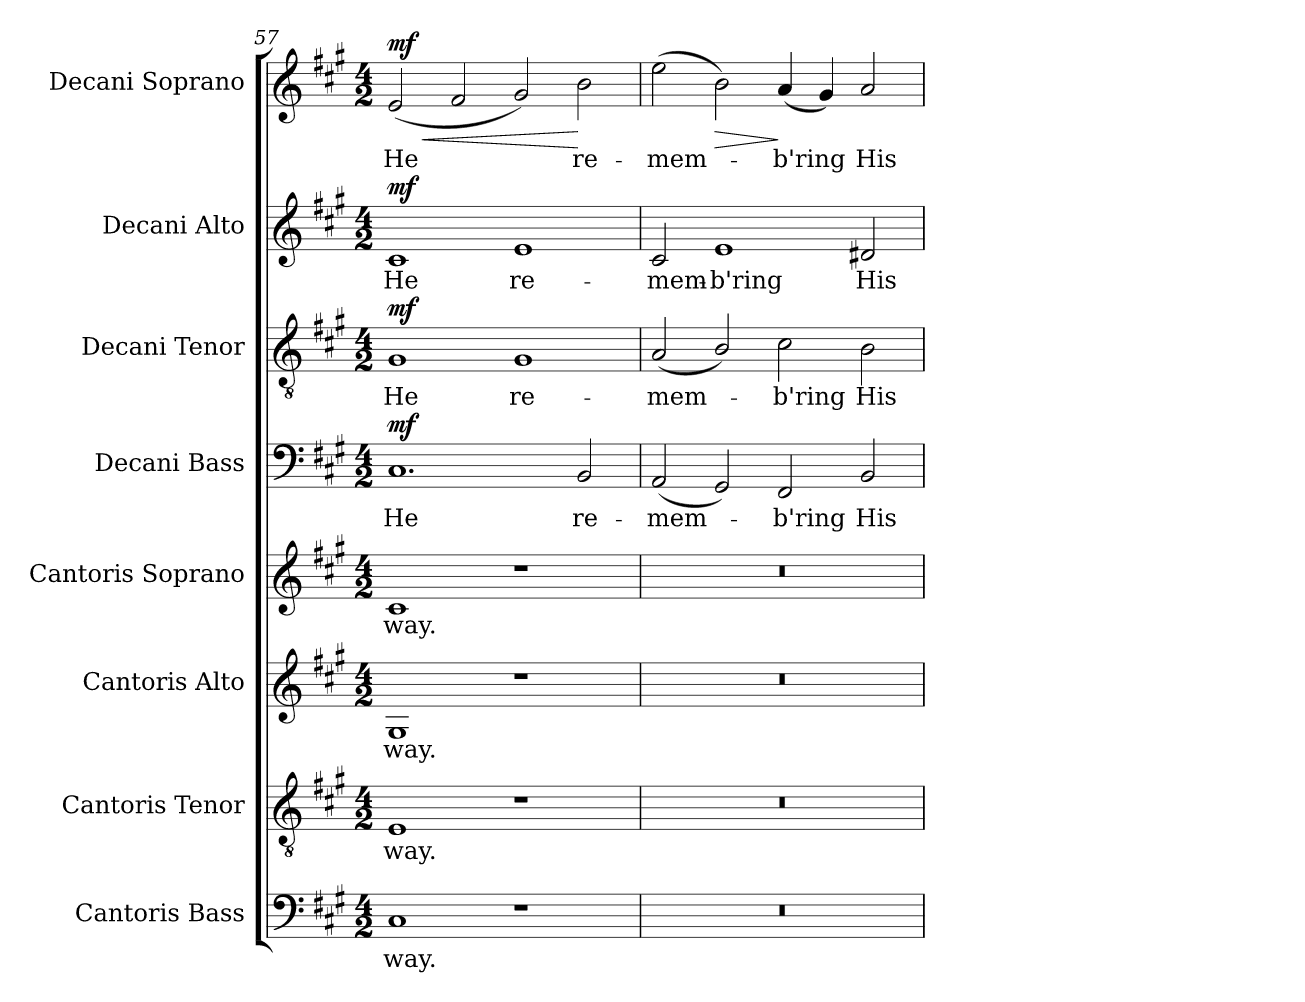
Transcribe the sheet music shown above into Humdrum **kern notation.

**kern	**text	**kern	**text	**kern	**text	**kern	**text	**kern	**text	**dynam	**kern	**text	**dynam	**kern	**text	**dynam	**kern	**text	**dynam
*part8	*part8	*part7	*part7	*part6	*part6	*part5	*part5	*part4	*part4	*part4	*part3	*part3	*part3	*part2	*part2	*part2	*part1	*part1	*part1
*staff8	*staff8	*staff7	*staff7	*staff6	*staff6	*staff5	*staff5	*staff4	*staff4	*staff4	*staff3	*staff3	*staff3	*staff2	*staff2	*staff2	*staff1	*staff1	*staff1
*I"Cantoris Bass	*	*I"Cantoris Tenor	*	*I"Cantoris Alto	*	*I"Cantoris Soprano	*	*I"Decani Bass	*	*	*I"Decani Tenor	*	*	*I"Decani Alto	*	*	*I"Decani Soprano	*	*
*I'Can B.	*	*I'Can T.	*	*I'Can A.	*	*I'Can S.	*	*I'Dec B.	*	*	*I'Dec T.	*	*	*I'Dec A.	*	*	*I'Dec S.	*	*
*clefF4	*	*clefGv2	*	*clefG2	*	*clefG2	*	*clefF4	*	*	*clefGv2	*	*	*clefG2	*	*	*clefG2	*	*
*	*	*ITrd7c12	*	*	*	*	*	*	*	*	*ITrd7c12	*	*	*	*	*	*	*	*
*k[f#c#g#]	*	*k[f#c#g#]	*	*k[f#c#g#]	*	*k[f#c#g#]	*	*k[f#c#g#]	*	*	*k[f#c#g#]	*	*	*k[f#c#g#]	*	*	*k[f#c#g#]	*	*
*A:	*	*A:	*	*A:	*	*A:	*	*A:	*	*	*A:	*	*	*A:	*	*	*A:	*	*
*M4/2	*	*M4/2	*	*M4/2	*	*M4/2	*	*M4/2	*	*	*M4/2	*	*	*M4/2	*	*	*M4/2	*	*
=57	=57	=57	=57	=57	=57	=57	=57	=57	=57	=57	=57	=57	=57	=57	=57	=57	=57	=57	=57
!	!LO:LY:b:color=#000000	!	!	!	!	!	!	!	!	!	!	!	!	!	!	!	!	!	!
!	!	!	!LO:LY:b:color=#000000	!	!	!	!	!	!	!	!	!	!	!	!	!	!	!	!
!	!	!	!	!	!LO:LY:b:color=#000000	!	!	!	!	!	!	!	!	!	!	!	!	!	!
!	!	!	!	!	!	!	!LO:LY:b:color=#000000	!	!	!	!	!	!	!	!	!	!	!	!
!	!	!	!	!	!	!	!	!	!LO:LY:b:color=#000000	!	!	!	!	!	!	!	!	!	!
!	!	!	!	!	!	!	!	!	!	!	!	!LO:LY:b:color=#000000	!	!	!	!	!	!	!
!	!	!	!	!	!	!	!	!	!	!	!	!	!	!	!LO:LY:b:color=#000000	!	!	!	!
!	!	!	!	!	!	!	!	!	!	!	!	!	!	!	!	!	!	!LO:LY:b:color=#000000	!LO:HP:b
1C#i	-way.	1EEi	-way.	1G#i	-way.	1c#i	-way.	1.C#i	He	mf	1GG#i	He	mf	1c#i	He	mf	(2ei/	He	< mf
.	.	.	.	.	.	.	.	.	.	.	.	.	.	.	.	.	2f#i/	.	.
!	!	!	!	!	!	!	!	!	!	!	!	!LO:LY:b:color=#000000	!	!	!	!	!	!	!
!	!	!	!	!	!	!	!	!	!	!	!	!	!	!	!LO:LY:b:color=#000000	!	!	!	!
1r	.	1r	.	1r	.	1r	.	.	.	.	1GG#i	re-	.	1ei	re-	.	2g#i/)	.	.
!	!	!	!	!	!	!	!	!	!LO:LY:b:color=#000000	!	!	!	!	!	!	!	!	!	!
!	!	!	!	!	!	!	!	!	!	!	!	!	!	!	!	!	!	!LO:LY:b:color=#000000	!
.	.	.	.	.	.	.	.	2BBi/	re-	.	.	.	.	.	.	.	2bi\	re-	[
=58	=58	=58	=58	=58	=58	=58	=58	=58	=58	=58	=58	=58	=58	=58	=58	=58	=58	=58	=58
!LO:N:vis=1	!	!LO:N:vis=1	!	!LO:N:vis=1	!	!LO:N:vis=1	!	!	!	!	!	!	!	!	!	!	!	!	!
!	!	!	!	!	!	!	!	!	!LO:LY:b:color=#000000	!	!	!	!	!	!	!	!	!	!
!	!	!	!	!	!	!	!	!	!	!	!	!LO:LY:b:color=#000000	!	!	!	!	!	!	!
!	!	!	!	!	!	!	!	!	!	!	!	!	!	!	!LO:LY:b:color=#000000	!	!	!	!
!	!	!	!	!	!	!	!	!	!	!	!	!	!	!	!	!	!	!LO:LY:b:color=#000000	!
0r	.	0r	.	0r	.	0r	.	(2AAi/	-mem-	.	(2AAi/	-mem-	.	2c#i/	-mem-	.	(2eei\	-mem-	.
!	!	!	!	!	!	!	!	!	!	!	!	!	!	!	!LO:LY:b:color=#000000	!	!	!	!LO:HP:b
.	.	.	.	.	.	.	.	2GG#i/)	.	.	2BBi/)	.	.	1ei	-b'ring	.	2bi\)	.	>
!	!	!	!	!	!	!	!	!	!LO:LY:b:color=#000000	!	!	!	!	!	!	!	!	!	!
!	!	!	!	!	!	!	!	!	!	!	!	!LO:LY:b:color=#000000	!	!	!	!	!	!	!
!	!	!	!	!	!	!	!	!	!	!	!	!	!	!	!	!	!	!LO:LY:b:color=#000000	!
.	.	.	.	.	.	.	.	2FF#i/	-b'ring	.	2C#i\	-b'ring	.	.	.	.	(4ai/	-b'ring	]
.	.	.	.	.	.	.	.	.	.	.	.	.	.	.	.	.	4g#i/)	.	.
!	!	!	!	!	!	!	!	!	!LO:LY:b:color=#000000	!	!	!	!	!	!	!	!	!	!
!	!	!	!	!	!	!	!	!	!	!	!	!LO:LY:b:color=#000000	!	!	!	!	!	!	!
!	!	!	!	!	!	!	!	!	!	!	!	!	!	!	!LO:LY:b:color=#000000	!	!	!	!
!	!	!	!	!	!	!	!	!	!	!	!	!	!	!	!	!	!	!LO:LY:b:color=#000000	!
.	.	.	.	.	.	.	.	2BBi/	His	.	2BBi\	His	.	2d#Xi/	His	.	2ai/	His	.
=	=	=	=	=	=	=	=	=	=	=	=	=	=	=	=	=	=	=	=
*-	*-	*-	*-	*-	*-	*-	*-	*-	*-	*-	*-	*-	*-	*-	*-	*-	*-	*-	*-
